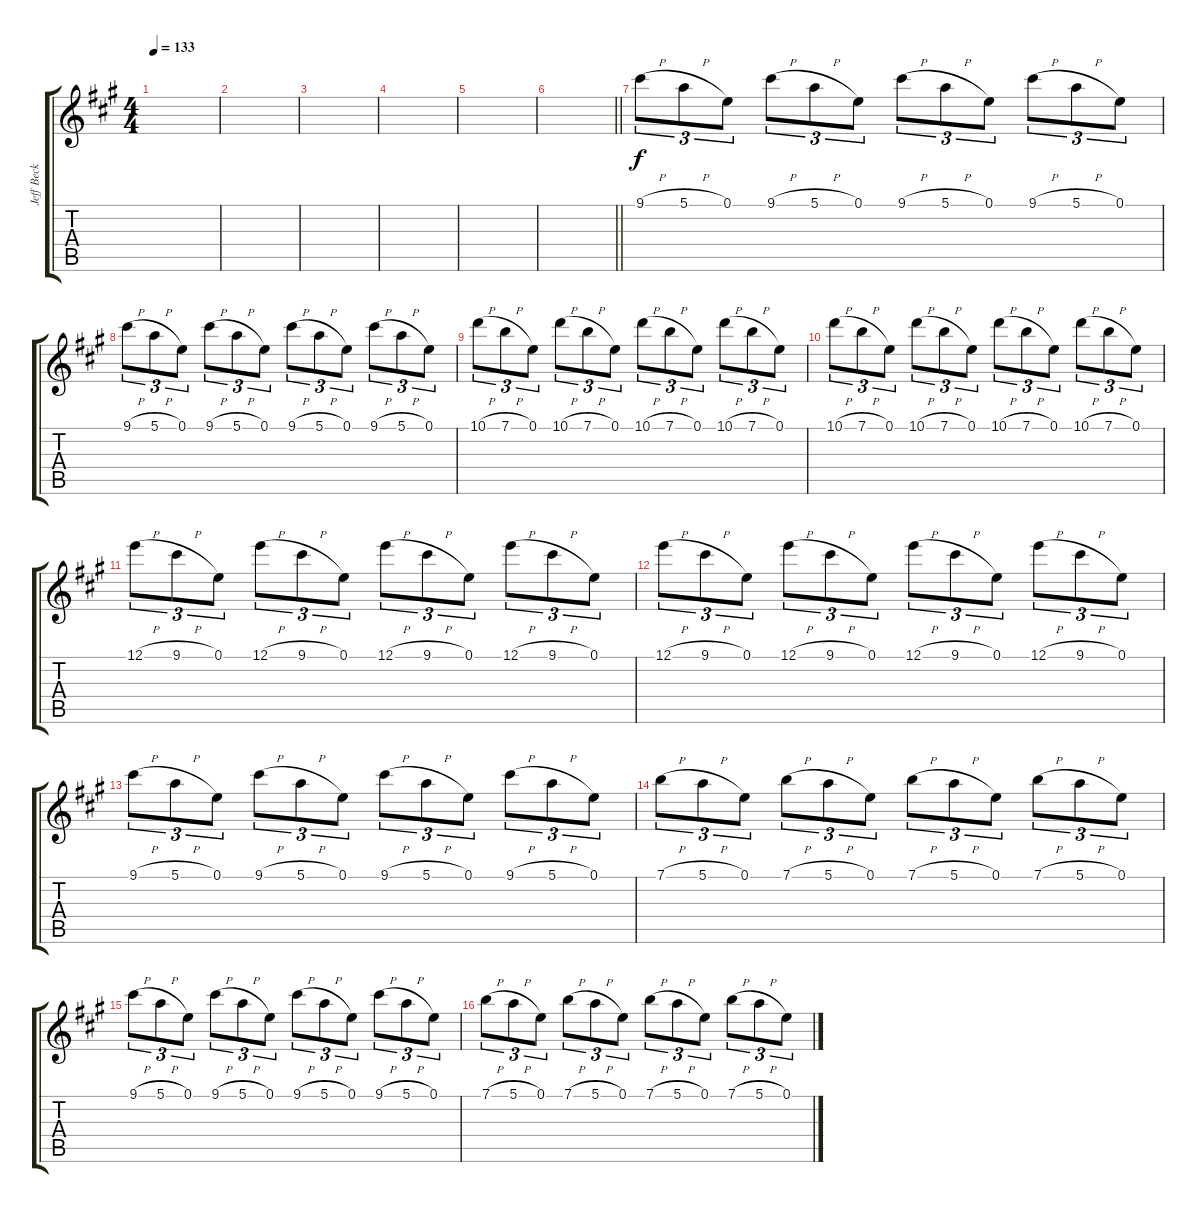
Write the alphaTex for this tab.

\track ("Jeff Beck 2" "Jeff Beck ") {instrument overdrivenguitar}
\staff {score tabs}
\tuning (E4 B3 G3 D3 A2 E2) {hide}
\ts (4 4)
\tempo 133
\clef g2
\ks a
|
|
|
|
|
\barLineRight lightlight
|
9.1{h}.8{tu (3 2)} 5.1{h}.8{tu (3 2)} 0.1.8{tu (3 2)} 9.1{h}.8{tu (3 2)} 5.1{h}.8{tu (3 2)} 0.1.8{tu (3 2)} 9.1{h}.8{tu (3 2)} 5.1{h}.8{tu (3 2)} 0.1.8{tu (3 2)} 9.1{h}.8{tu (3 2)} 5.1{h}.8{tu (3 2)} 0.1.8{tu (3 2)} |
9.1{h}.8{tu (3 2)} 5.1{h}.8{tu (3 2)} 0.1.8{tu (3 2)} 9.1{h}.8{tu (3 2)} 5.1{h}.8{tu (3 2)} 0.1.8{tu (3 2)} 9.1{h}.8{tu (3 2)} 5.1{h}.8{tu (3 2)} 0.1.8{tu (3 2)} 9.1{h}.8{tu (3 2)} 5.1{h}.8{tu (3 2)} 0.1.8{tu (3 2)} |
10.1{h}.8{tu (3 2)} 7.1{h}.8{tu (3 2)} 0.1.8{tu (3 2)} 10.1{h}.8{tu (3 2)} 7.1{h}.8{tu (3 2)} 0.1.8{tu (3 2)} 10.1{h}.8{tu (3 2)} 7.1{h}.8{tu (3 2)} 0.1.8{tu (3 2)} 10.1{h}.8{tu (3 2)} 7.1{h}.8{tu (3 2)} 0.1.8{tu (3 2)} |
10.1{h}.8{tu (3 2)} 7.1{h}.8{tu (3 2)} 0.1.8{tu (3 2)} 10.1{h}.8{tu (3 2)} 7.1{h}.8{tu (3 2)} 0.1.8{tu (3 2)} 10.1{h}.8{tu (3 2)} 7.1{h}.8{tu (3 2)} 0.1.8{tu (3 2)} 10.1{h}.8{tu (3 2)} 7.1{h}.8{tu (3 2)} 0.1.8{tu (3 2)} |
12.1{h}.8{tu (3 2)} 9.1{h}.8{tu (3 2)} 0.1.8{tu (3 2)} 12.1{h}.8{tu (3 2)} 9.1{h}.8{tu (3 2)} 0.1.8{tu (3 2)} 12.1{h}.8{tu (3 2)} 9.1{h}.8{tu (3 2)} 0.1.8{tu (3 2)} 12.1{h}.8{tu (3 2)} 9.1{h}.8{tu (3 2)} 0.1.8{tu (3 2)} |
12.1{h}.8{tu (3 2)} 9.1{h}.8{tu (3 2)} 0.1.8{tu (3 2)} 12.1{h}.8{tu (3 2)} 9.1{h}.8{tu (3 2)} 0.1.8{tu (3 2)} 12.1{h}.8{tu (3 2)} 9.1{h}.8{tu (3 2)} 0.1.8{tu (3 2)} 12.1{h}.8{tu (3 2)} 9.1{h}.8{tu (3 2)} 0.1.8{tu (3 2)} |
9.1{h}.8{tu (3 2)} 5.1{h}.8{tu (3 2)} 0.1.8{tu (3 2)} 9.1{h}.8{tu (3 2)} 5.1{h}.8{tu (3 2)} 0.1.8{tu (3 2)} 9.1{h}.8{tu (3 2)} 5.1{h}.8{tu (3 2)} 0.1.8{tu (3 2)} 9.1{h}.8{tu (3 2)} 5.1{h}.8{tu (3 2)} 0.1.8{tu (3 2)} |
7.1{h}.8{tu (3 2)} 5.1{h}.8{tu (3 2)} 0.1.8{tu (3 2)} 7.1{h}.8{tu (3 2)} 5.1{h}.8{tu (3 2)} 0.1.8{tu (3 2)} 7.1{h}.8{tu (3 2)} 5.1{h}.8{tu (3 2)} 0.1.8{tu (3 2)} 7.1{h}.8{tu (3 2)} 5.1{h}.8{tu (3 2)} 0.1.8{tu (3 2)} |
9.1{h}.8{tu (3 2)} 5.1{h}.8{tu (3 2)} 0.1.8{tu (3 2)} 9.1{h}.8{tu (3 2)} 5.1{h}.8{tu (3 2)} 0.1.8{tu (3 2)} 9.1{h}.8{tu (3 2)} 5.1{h}.8{tu (3 2)} 0.1.8{tu (3 2)} 9.1{h}.8{tu (3 2)} 5.1{h}.8{tu (3 2)} 0.1.8{tu (3 2)} |
7.1{h}.8{tu (3 2)} 5.1{h}.8{tu (3 2)} 0.1.8{tu (3 2)} 7.1{h}.8{tu (3 2)} 5.1{h}.8{tu (3 2)} 0.1.8{tu (3 2)} 7.1{h}.8{tu (3 2)} 5.1{h}.8{tu (3 2)} 0.1.8{tu (3 2)} 7.1{h}.8{tu (3 2)} 5.1{h}.8{tu (3 2)} 0.1.8{tu (3 2)}
